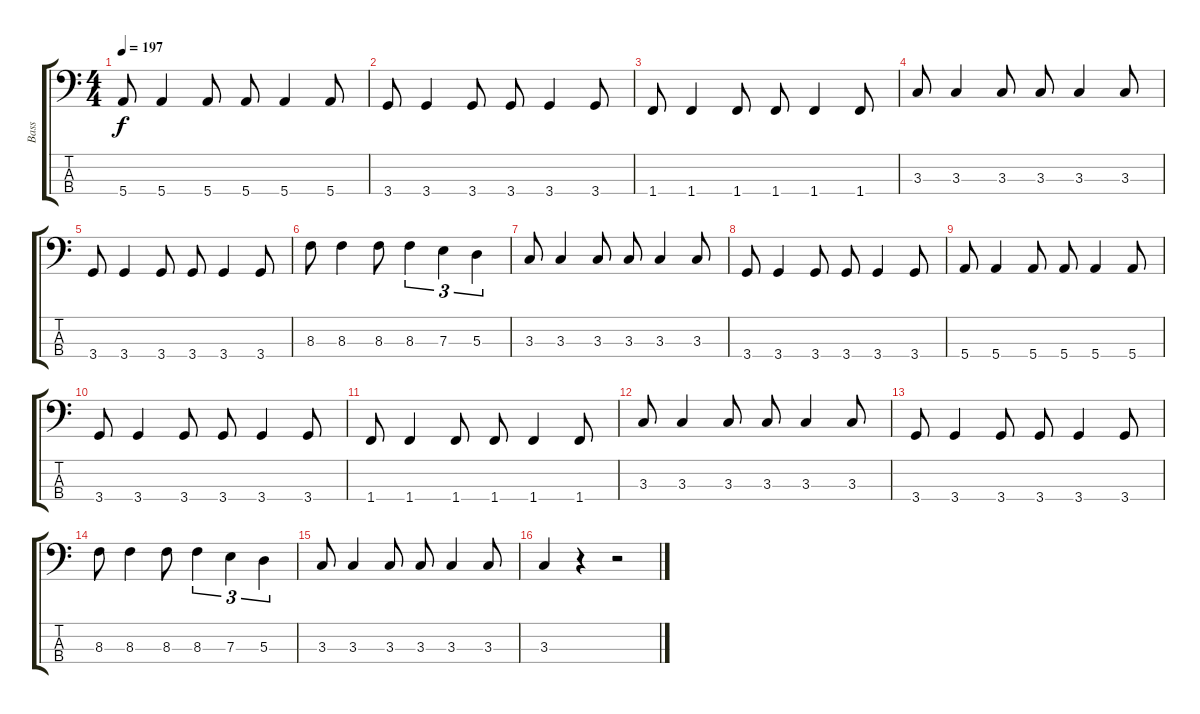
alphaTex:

\track ("Bass" "Bass") {instrument electricbasspick}
\staff {score tabs}
\tuning (G2 D2 A1 E1) {hide}
\ts (4 4)
\tempo 197
\clef f4
\ks c
5.4.8{dy f} 5.4.4 5.4.8 5.4.8 5.4.4 5.4.8 |
3.4.8 3.4.4 3.4.8 3.4.8 3.4.4 3.4.8 |
1.4.8 1.4.4 1.4.8 1.4.8 1.4.4 1.4.8 |
3.3.8 3.3.4 3.3.8 3.3.8 3.3.4 3.3.8 |
3.4.8 3.4.4 3.4.8 3.4.8 3.4.4 3.4.8 |
8.3.8 8.3.4 8.3.8 8.3.4{tu (3 2)} 7.3.4{tu (3 2)} 5.3.4{tu (3 2)} |
3.3.8 3.3.4 3.3.8 3.3.8 3.3.4 3.3.8 |
3.4.8 3.4.4 3.4.8 3.4.8 3.4.4 3.4.8 |
5.4.8 5.4.4 5.4.8 5.4.8 5.4.4 5.4.8 |
3.4.8 3.4.4 3.4.8 3.4.8 3.4.4 3.4.8 |
1.4.8 1.4.4 1.4.8 1.4.8 1.4.4 1.4.8 |
3.3.8 3.3.4 3.3.8 3.3.8 3.3.4 3.3.8 |
3.4.8 3.4.4 3.4.8 3.4.8 3.4.4 3.4.8 |
8.3.8 8.3.4 8.3.8 8.3.4{tu (3 2)} 7.3.4{tu (3 2)} 5.3.4{tu (3 2)} |
3.3.8 3.3.4 3.3.8 3.3.8 3.3.4 3.3.8 |
3.3.4 r.4 r.2
